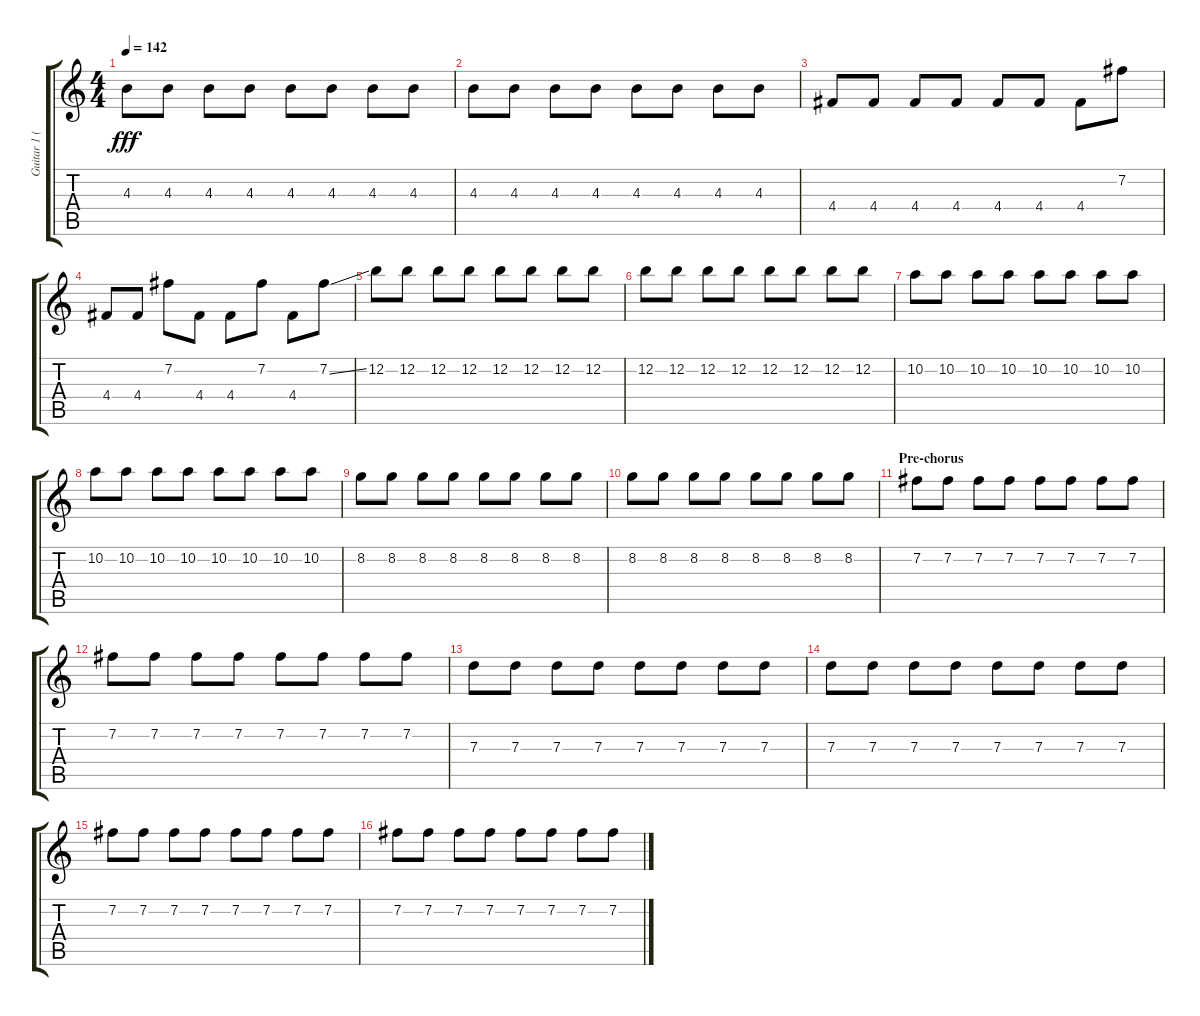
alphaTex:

\track ("Guitar 1 (Paul)" "Guitar 1 (") {instrument overdrivenguitar}
\staff {score tabs}
\tuning (E4 B3 G3 D3 A2 E2) {hide}
\ts (4 4)
\tempo 142
\clef g2
\ks c
4.3.8{dy fff} 4.3.8 4.3.8 4.3.8 4.3.8 4.3.8 4.3.8 4.3.8 |
4.3.8 4.3.8 4.3.8 4.3.8 4.3.8 4.3.8 4.3.8 4.3.8 |
4.4.8 4.4.8 4.4.8 4.4.8 4.4.8 4.4.8 4.4.8 7.2.8 |
4.4.8 4.4.8 7.2.8 4.4.8 4.4.8 7.2.8 4.4.8 7.2{ss}.8 |
12.2.8 12.2.8 12.2.8 12.2.8 12.2.8 12.2.8 12.2.8 12.2.8 |
12.2.8 12.2.8 12.2.8 12.2.8 12.2.8 12.2.8 12.2.8 12.2.8 |
10.2.8 10.2.8 10.2.8 10.2.8 10.2.8 10.2.8 10.2.8 10.2.8 |
10.2.8 10.2.8 10.2.8 10.2.8 10.2.8 10.2.8 10.2.8 10.2.8 |
8.2.8 8.2.8 8.2.8 8.2.8 8.2.8 8.2.8 8.2.8 8.2.8 |
8.2.8 8.2.8 8.2.8 8.2.8 8.2.8 8.2.8 8.2.8 8.2.8 |
\section ("" "Pre-chorus")
7.2.8 7.2.8 7.2.8 7.2.8 7.2.8 7.2.8 7.2.8 7.2.8 |
7.2.8 7.2.8 7.2.8 7.2.8 7.2.8 7.2.8 7.2.8 7.2.8 |
7.3.8 7.3.8 7.3.8 7.3.8 7.3.8 7.3.8 7.3.8 7.3.8 |
7.3.8 7.3.8 7.3.8 7.3.8 7.3.8 7.3.8 7.3.8 7.3.8 |
7.2.8 7.2.8 7.2.8 7.2.8 7.2.8 7.2.8 7.2.8 7.2.8 |
7.2.8 7.2.8 7.2.8 7.2.8 7.2.8 7.2.8 7.2.8 7.2.8
